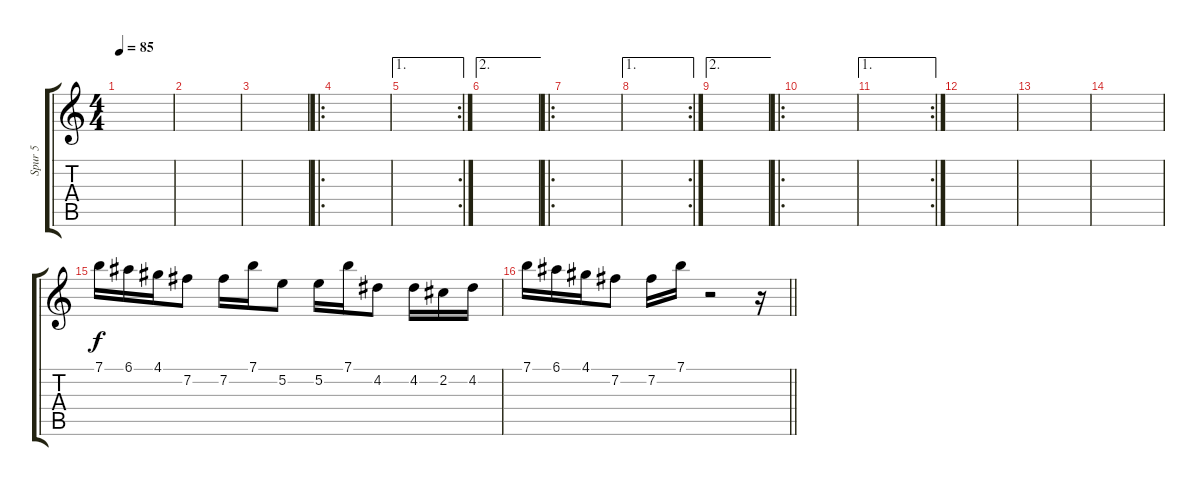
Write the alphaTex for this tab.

\track ("Spur 5" "Spur 5") {instrument distortionguitar}
\staff {score tabs}
\tuning (E4 B3 G3 D3 A2 E2) {hide}
\ts (4 4)
\tempo 85
\clef g2
\ks c
|
|
|
\ro
|
\ae 1
\rc 2
|
\ae 2
|
\ro
|
\ae 1
\rc 2
|
\ae 2
|
\ro
|
\ae 1
\rc 2
|
|
|
|
7.1.16 6.1.16 4.1.16 7.2.8 7.2.16 7.1.16 5.2.8 5.2.16 7.1.16 4.2.8 4.2.16 2.2.16 4.2.16 |
\barLineRight lightlight
7.1.16 6.1.16 4.1.16 7.2.8 7.2.16 7.1.16 r.2 r.16
